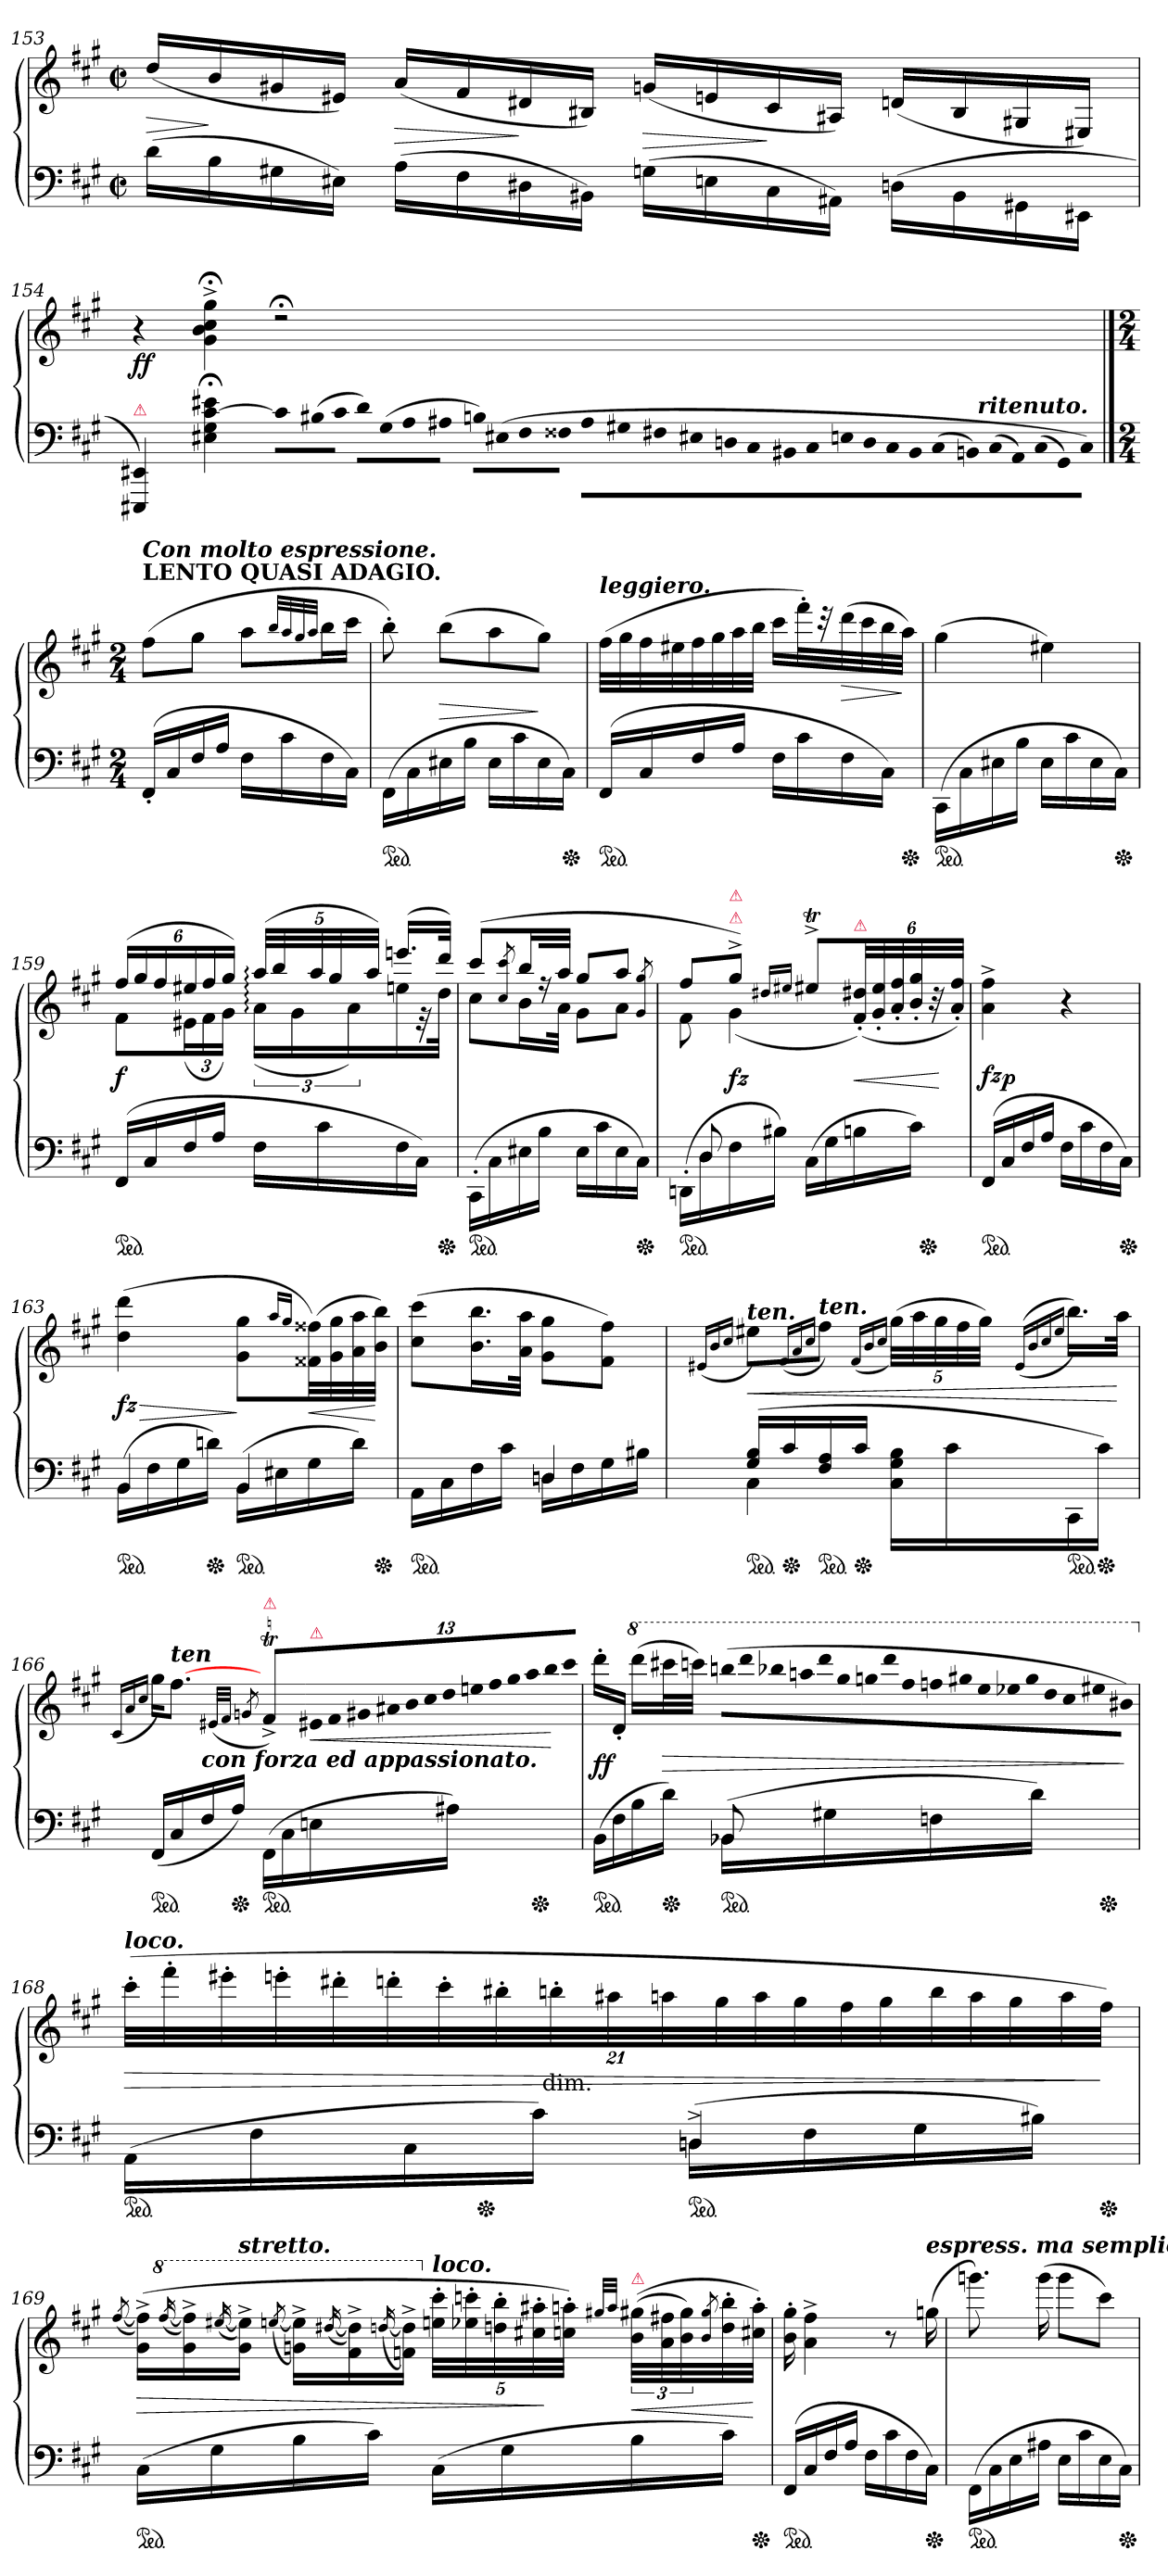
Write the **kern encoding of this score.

**kern	**kern	**dynam
*part1	*part1	*part1
*staff2	*staff1	*staff1/2
*clefF4	*clefG2	*
*k[f#c#g#]	*k[f#c#g#]	*
*A:	*A:	*
*M2/2	*M2/2	*
*met(c|)	*met(c|)	*
=153	=153	=153
(>16dLL	(>16ddLL	>
16B	16b	]
16G#X	16g#X	.
16E#XJJ)	16e#XJJ)	.
(>16ALL	(>16aLL	>
16F#	16f#	.
16D#X	16d#X	]
16BB#XJJ)	16B#XJJ)	.
(>16GnLL	(>16gnLL	>
16En	16en	.
16C#	16c#	]
16AA#XJJ)	16A#XJJ)	.
(>16Dn\LL	(>16dn\LL	.
16BB#	16B#/	.
16GG#X	16G#X/	.
16EE#XJJ	16E#X/JJ)	.
=154	=154	=154
!LO:TX:a:color=crimson:t=⚠	!	!
4EEE#X 4EE#X)	4r	ff
4E#X;< 4G#;< [4c#;< 4e#X;<	4g#;<^< 4b;<^< 4cc#;<^< 4gg#;<^<	.
*Xtuplet	*	*
!LO:N:vis=8	!	!
24c#L]	2r;<dd	.
!LO:N:vis=16	!	!
(>48B#XL	.	.
!LO:N:vis=16	!	!
48c#JJ	.	.
!LO:N:vis=16	!	!
48dLL)	.	.
!LO:N:vis=16	!	!
(>48G#	.	.
!LO:N:vis=16	!	!
48A	.	.
!LO:N:vis=16	!	!
48A#XJJ	.	.
!LO:N:vis=16	!	!
48BnLL)	.	.
!LO:N:vis=16	!	!
(>48E#X	.	.
!LO:N:vis=16	!	!
48F#	.	.
!LO:N:vis=16	!	!
48F##XJJ	.	.
!LO:N:vis=16	!	!
76A#\LL	.	.
!LO:N:vis=16	!	!
76G#X\	.	.
!LO:N:vis=16	!	!
76F#X\	.	.
!LO:N:vis=16	!	!
76E#X\	.	.
!LO:N:vis=16	!	!
76Dn\	.	.
!LO:N:vis=16	!	!
76C#\	.	.
!LO:N:vis=16	!	!
76BB#X\	.	.
!LO:N:vis=16	!	!
76C#\	.	.
!LO:N:vis=16	!	!
76En\	.	.
!LO:N:vis=16	!	!
76D\	.	.
!LO:N:vis=16	!	!
76C#\	.	.
!LO:N:vis=16	!	!
76BB#	.	.
!LO:N:vis=16	!	!
(>76C#	.	.
!LO:N:vis=16	!	!
76BBn)	.	.
!LO:TX:a:Bi:t=ritenuto.	!	!
!LO:N:vis=16	!	!
(>76C#	.	.
!LO:N:vis=16	!	!
76AA)	.	.
!LO:N:vis=16	!	!
(>76C#	.	.
!LO:N:vis=16	!	!
76GG#)	.	.
!LO:N:vis=16	!	!
76C#JJ)	.	.
==155	==155	==155
*M2/4	*M2/4	*
*	*MM50	*
!	!LO:TX:a:B:t=LENTO QUASI ADAGIO.	!
!	!LO:TX:a:Bi:t=Con molto espressione.	!
(>16FF#'LL	(>8ff#L	.
16C#	.	.
16F#	8gg#J	.
16AJJ	.	.
16F#LL	8aaL	.
16c#	.	.
.	32qqbb/LLL	.
.	32qqaa/	.
.	32qqgg#/	.
.	32qqaa/JJJ	.
16F#	16bbL	.
16C#JJ)	16ccc#JJ	.
=156	=156	=156
*ped	*	*
(>16FF#LL	8bb'>)	.
16C#	.	.
16E#X	(>8bbL	>
16BJJ	.	.
16E#LL	8aa	.
16c#	.	.
16E#	8gg#J)	]
*Xped	*	*
16C#JJ)	.	.
=157	=157	=157
!	!LO:TX:a:Bi:t=leggiero.	!
*ped	*	*
(>16FF#LL	(>32ff#LLL	.
.	32gg#	.
16C#	32ff#	.
.	32ee#X	.
16F#	32ff#	.
.	32gg#	.
16AJJ	32aa	.
.	32bbJJJ	.
16F#LL	16ccc#LL	.
16c#	32fff#'>L)	.
.	32r	.
16F#	(>32ddd	>
.	32ccc#	.
16C#JJ)	32bb	.
*Xped	*	*
.	32aaJJJ)	]
=158	=158	=158
*ped	*	*
(>16CC#\LL	(>4gg#	.
16C#	.	.
16E#X	.	.
16BJJ	.	.
16E#LL	4ee#X)	.
16c#	.	.
16E#	.	.
*Xped	*	*
16C#JJ)	.	.
=159	=159	=159
*	*^	*
*ped	*	*	*
(>16FF#LL	(>24ff#LL	8f#\L	f
.	24gg#	.	.
16C#	.	.	.
.	24ff#	.	.
16F#	24ee#X	(>24e#XL	.
.	24ff#	24f#	.
16AJJ	.	.	.
.	24gg#JJ)	24g#JJ)	.
16F#LL	(>40aa:LLL	(<24a:\LL	.
.	40bb	.	.
.	.	24g#	.
.	40aa	.	.
16c#	.	.	.
.	40gg#	.	.
.	.	24a)	.
.	40aaJJJ)	.	.
16F#	(>16.eeenLL	16een	.
16C#JJ)	.	32r	.
*Xped	*	*	*
.	32dddJJk)	32ddJJk	.
=160	=160	=160	=160
*ped	*	*	*
(>16CC#'>\LL	(>8ccc#L	8cc#L	.
16C#\	.	.	.
.	8qcc#/ 8qccc#/	.	.
16E#X	16bbL	16bL	.
!	!	!LO:N:vis=16	!
16BJJ	32ryy	32rff	.
.	32aaJJk	32aJJk	.
16E#LL	8gg#L	8g#L	.
16c#	.	.	.
16E#	8aaJ	8aJ	.
*Xped	*	*	*
16C#JJ)	.	.	.
.	.	8qg#/ 8qgg#/	.
=161	=161	=161	=161
*^	*	*	*
*ped	*	*	*	*
(>16DDn'>\LL	16ryy	8ff#L	8f#	.
16D	8D/	.	.	.
!	!	!LO:TX:a:color=crimson:t=⚠	!	!
!	!	!LO:TX:a:color=crimson:t=⚠	!	!
16F#	.	8gg#^>J)	(<4g#	fz
16B#XJJ)	16ryy	.	.	.
.	.	16qqdd#X/LL	.	.
.	.	16qqee#X/JJ	.	.
(>16C#LL	4ryy	8ee#Xt^<L	.	.
16G#	.	.	.	.
!	!	!LO:TX:a:color=crimson:t=⚠	!	!
16Bn	.	(<48f#'> 48dd#X'>LL)	8ryy	<
.	.	48g#'> 48ee#'>	.	.
.	.	48a'> 48ff#'>	.	.
16c#JJ)	.	48b'> 48gg#'>	.	.
*Xped	*	*	*	*
.	.	48r	.	.
.	.	48a'> 48ff#'>JJJ)	.	[
*v	*v	*	*	*
=162	=162	=162	=162
*ped	*	*	*
(>16FF#LL	4a^>\ 4ff#^>\	16ryy	fz
16C#	.	4..ryy	p
16F#	.	.	.
16AJJ	.	.	.
16F#LL	4r	.	.
16c#	.	.	.
16F#	.	.	.
*Xped	*	*	*
16C#JJ)	.	.	.
*	*v	*v	*
=163	=163	=163
*^	*	*
*ped	*	*	*
(>16BBLL	4BB/	(4dd 4ddd	> fz
16F#\	.	.	.
16G#	.	.	.
*Xped	*	*	*
16dnJJ)	.	.	.
*ped	*	*	*
(>16BBLL	4BB/	8g# 8gg#L	]
16E#X\	.	.	.
.	.	16qqaa/LL	.
.	.	16qqgg#/JJ	.
16G#	.	(>32f##X 32ff##XLL)	<
.	.	32g# 32gg#	.
16dJJ)	.	32a 32aa	.
*Xped	*	*	*
.	.	32b 32bbJJJ)	[
=164	=164	=164	=164
*ped	*	*	*
16AALL	4ryy	(>8cc# 8ccc#L	.
16C#	.	.	.
16F#\	.	16.b 16.bbL	.
16c#JJ	.	.	.
.	.	32a 32aaJJk	.
16DnLL	4Dn/	8g# 8gg#L	.
16F#	.	.	.
16G#\	.	8f# 8ff#J)	.
16B#XJJ	.	.	.
=165	=165	=165	=165
.	.	(<16qqe#X/LL	.
.	.	16qqb/	.
.	.	16qqcc#/JJ	.
!	!	!LO:TX:a:Bi:t=ten.	!
*ped	*	*	*
(>16G# 16BLL	4C#	8ee#XL)	<
*Xped	*	*	*
16c#	.	.	.
.	.	(<16qqf#/LL	.
.	.	16qqa/	.
.	.	16qqcc#/JJ	.
!	!	!LO:TX:a:Bi:t=ten.	!
*ped	*	*	*
16F# 16A	.	8ff#J)	.
*Xped	*	*	*
16c#JJ	.	.	.
.	.	(<16qqf#/LL	.
.	.	16qqb/	.
.	.	16qqcc#/JJ	.
16C#\ 16G#\ 16B\LL	4ryy	(>40gg#LLL)	.
.	.	40aa	.
.	.	40gg#	.
16c#\	.	.	.
.	.	40ff#	.
.	.	40gg#JJJ)	.
.	.	(<(>16qqe#/LL	.
.	.	16qqb/	.
.	.	16qqcc#/	.
.	.	16qqee#/JJ	.
*ped	*	*	*
16CC#/	.	16.bbLL))	.
*Xped	*	*	*
16c#\JJ)	.	.	.
.	.	32aaJJk	[
*v	*v	*	*
=166	=166	=166
.	(>16qqc#/LL	.
.	16qqa/	.
.	16qcc#/JJ	.
*ped	*	*
(<16FF#/LL	16gg#KL)	.
!	!LO:TX:a:Bi:t=ten	!
16C#/	[8.ff#J	.
!LO:TX:a:Bi:t=con forza ed appassionato.	!	!
16F#/	.	.
*Xped	*	*
16AJJ)	.	.
.	(<32qqe#X/LLL	.
.	32qqf#/JJJ	.
.	8qgn/	.
!	!LO:TX:a:color=crimson:t=⚠	!
*ped	*	*
(>16FF#\LL	8f#t^>/L)	.
16C#	.	.
!	!LO:TX:a:color=crimson:t=⚠	!
!	!LO:N:vis=32	!
16En\	104e#X/LL	<
!	!LO:N:vis=32	!
.	104f#/	.
!	!LO:N:vis=32	!
.	104g#X/	.
!	!LO:N:vis=32	!
.	104a#X	.
!	!LO:N:vis=32	!
.	104b	.
!	!LO:N:vis=32	!
.	104cc#	.
!	!LO:N:vis=32	!
.	104dd	.
16A#X\JJ)	.	.
!	!LO:N:vis=32	!
.	104een	.
!	!LO:N:vis=32	!
.	104ff#	.
!	!LO:N:vis=32	!
.	104gg#	.
!	!LO:N:vis=32	!
.	104aa	.
!	!LO:N:vis=32	!
*Xped	*	*
.	104bb	.
!	!LO:N:vis=32	!
.	104ccc#JJJ	[
=167	=167	=167
*^	*	*
*ped	*	*	*
(>16BBLL	4ryy	16ddd'>\LL	ff
16F#	.	16d'</JJ	.
*	*	*8va	*
16B	.	(16ddddLL	.
*Xped	*	*	*
16dJJ)	.	32cccc#XL	>
.	.	32ccccnJJJ)	.
*	*	*Xtuplet	*
!	!	!LO:N:vis=32	!
*ped	*	*	*
(>16BB-XLL	8BB-X/	(72bbbn\LLL	.
!	!	!LO:N:vis=32	!
.	.	72dddd\	.
!	!	!LO:N:vis=32	!
.	.	72bbb-X\	.
!	!	!LO:N:vis=32	!
.	.	72aaan\	.
!	!	!LO:N:vis=32	!
.	.	72dddd\	.
16G#X\	.	.	.
!	!	!LO:N:vis=32	!
.	.	72ggg#\	.
!	!	!LO:N:vis=32	!
.	.	72gggn\	.
!	!	!LO:N:vis=32	!
.	.	72dddd\	.
!	!	!LO:N:vis=32	!
.	.	72fff#\	.
!	!	!LO:N:vis=32	!
16Fn\	8ryy	72fffn\	.
!	!	!LO:N:vis=32	!
.	.	72ggg#X	.
!	!	!LO:N:vis=32	!
.	.	72eee	.
!	!	!LO:N:vis=32	!
.	.	72eee-X	.
!	!	!LO:N:vis=32	!
.	.	72ggg#	.
16d\JJ)	.	.	.
!	!	!LO:N:vis=32	!
.	.	72ddd	.
!	!	!LO:N:vis=32	!
.	.	72ccc#	.
!	!	!LO:N:vis=32	!
.	.	72eee#X	.
!	!	!LO:N:vis=32	!
*Xped	*	*	*
.	.	72bb#XJJJ)	.
*v	*v	*	*
.	.	]
=168	=168	=168
*^	*	*
*	*	*X8va	*
*	*	*tuplet	*
!	!	!LO:TX:a:Bi:t=loco.	!
*ped	*	*	*
(16AALL	4ryy	(>42ccc#'LLL	>
.	.	42fff#'	.
.	.	42eee#X'	.
16F#	.	.	.
.	.	42eeen'	.
.	.	42ddd#X'	.
.	.	42dddn'	.
16C#	.	.	.
.	.	42ccc#'	.
*Xped	*	*	*
.	.	42bb#X'	.
16c#JJ)	.	.	.
!	!	!LO:TX:c:t=dim.	!
.	.	42bbn'	.
.	.	42aa#X	.
.	.	42aan	.
*ped	*	*	*
(16Dn^>LL	4Dn/	.	.
.	.	42gg#	.
.	.	42aa	.
.	.	42gg#	.
16F#\	.	.	.
.	.	42ff#	.
.	.	42gg#	.
16G#\	.	.	.
.	.	42bb	.
.	.	42aa	.
.	.	42gg#	.
16B#X\JJ)	.	.	.
.	.	42aa	.
*Xped	*	*	*
.	.	42ff#JJJ)	]
*v	*v	*	*
=169	=169	=169
.	(<[8qff#/	.
*	*Xtuplet	*
*ped	*	*
(16C#LL	(>24g#^> 24ff#]^>LL)	>
*	*8va	*
.	(<[16qfff#/	.
.	24gg#^> 24fff#]^>)	.
16G#	.	.
.	(<[16qeee#X/	.
!	!LO:TX:a:Bi:t=stretto.	!
.	24gg#^> 24eee#]^>JJ)	.
.	(<[8qeeen/	.
16B	24ggn^>\ 24eee]^>\LL)	.
.	(<[16qddd#X/	.
.	24ff#^>\ 24ddd#]^>\)	.
16c#JJ)	.	.
.	(<[16qdddn/	.
.	24ffn^> 24dddn]^>JJ)	.
*	*X8va	*
*	*tuplet	*
!	!LO:TX:a:Bi:t=loco.	!
(16C#LL	40ee' 40ccc#'LLL	.
.	40ee-X' 40cccn'	.
.	40ddn' 40bb'	.
16G#	.	.
.	40cc#X' 40aa#X'	.
.	40ccn' 40aan'JJJ)	]
.	32qqgg#X/LLL	.
.	32qqaa/JJJ	.
!	!LO:TX:a:color=crimson:t=⚠	!
16B	(>(>48b 48gg#XLLL	<
.	48a 48ff#X	.
.	48b 48gg#)	.
.	8qb/ 8qgg#/	.
16c#JJ)	32dd' 32bb'	.
*Xped	*	*
.	32cc#X' 32aa'JJJ)	[
=170	=170	=170
*ped	*	*
(>16FF#LL	16b'> 16gg#'>	.
16C#	4a^> 4ff#^>	.
16F#	.	.
16AJJ	.	.
16F#LL	.	.
16c#	8r	.
16F#	.	.
!	!LO:TX:a:Bi:t=espress. ma semplice.	!
*Xped	*	*
16C#JJ)	(>16ggn	.
=171	=171	=171
*ped	*	*
(>16FF#\LL	8.gggn)	.
16C#\	.	.
16E\	.	.
16A#X\JJ	(16ggg	.
16ELL	8gggL	.
16c#	.	.
16E	8ccc#J)	.
*Xped	*	*
16C#JJ)	.	.
=	=	=
*-	*-	*-
